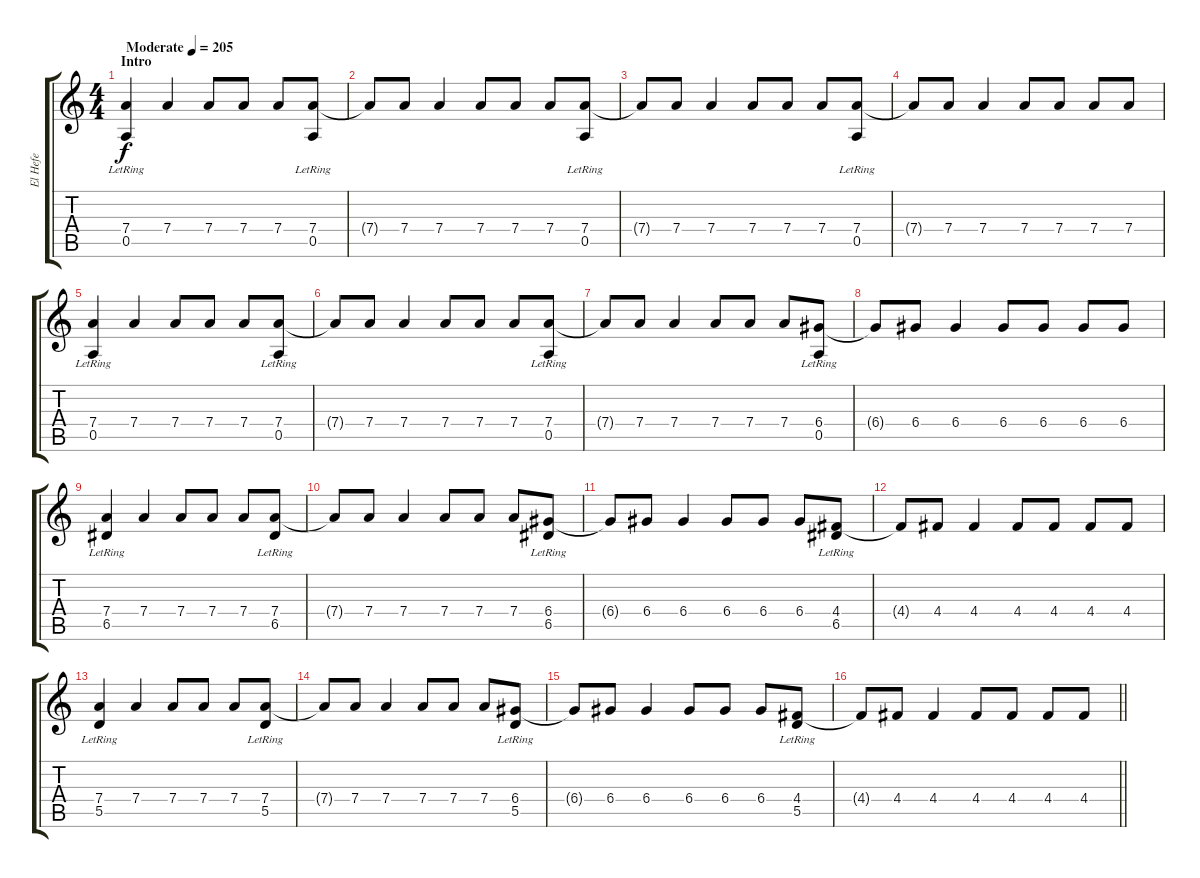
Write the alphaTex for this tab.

\track ("El Hefe" "El Hefe") {instrument overdrivenguitar}
\staff {score tabs}
\tuning (E4 B3 G3 D3 A2 E2) {hide}
\ts (4 4)
\section ("" "Intro")
\tempo (205 "Moderate")
\clef g2
\ks c
(7.4 0.5{lr}).4{dy f instrument overdrivenguitar} 7.4.4 7.4.8 7.4.8 7.4.8 (7.4 0.5{lr}).8 |
7.4{t}.8 7.4.8 7.4.4 7.4.8 7.4.8 7.4.8 (7.4 0.5{lr}).8 |
7.4{t}.8 7.4.8 7.4.4 7.4.8 7.4.8 7.4.8 (7.4 0.5{lr}).8 |
7.4{t}.8 7.4.8 7.4.4 7.4.8 7.4.8 7.4.8 7.4.8 |
(7.4 0.5{lr}).4 7.4.4 7.4.8 7.4.8 7.4.8 (7.4 0.5{lr}).8 |
7.4{t}.8 7.4.8 7.4.4 7.4.8 7.4.8 7.4.8 (7.4 0.5{lr}).8 |
7.4{t}.8 7.4.8 7.4.4 7.4.8 7.4.8 7.4.8 (6.4 0.5{lr}).8 |
6.4{t}.8 6.4.8 6.4.4 6.4.8 6.4.8 6.4.8 6.4.8 |
(7.4 6.5{lr}).4 7.4.4 7.4.8 7.4.8 7.4.8 (7.4 6.5{lr}).8 |
7.4{t}.8 7.4.8 7.4.4 7.4.8 7.4.8 7.4.8 (6.4 6.5{lr}).8 |
6.4{t}.8 6.4.8 6.4.4 6.4.8 6.4.8 6.4.8 (4.4 6.5{lr}).8 |
4.4{t}.8 4.4.8 4.4.4 4.4.8 4.4.8 4.4.8 4.4.8 |
(7.4 5.5{lr}).4 7.4.4 7.4.8 7.4.8 7.4.8 (7.4 5.5{lr}).8 |
7.4{t}.8 7.4.8 7.4.4 7.4.8 7.4.8 7.4.8 (6.4 5.5{lr}).8 |
6.4{t}.8 6.4.8 6.4.4 6.4.8 6.4.8 6.4.8 (4.4 5.5{lr}).8 |
\barLineRight lightlight
4.4{t}.8 4.4.8 4.4.4 4.4.8 4.4.8 4.4.8 4.4.8
